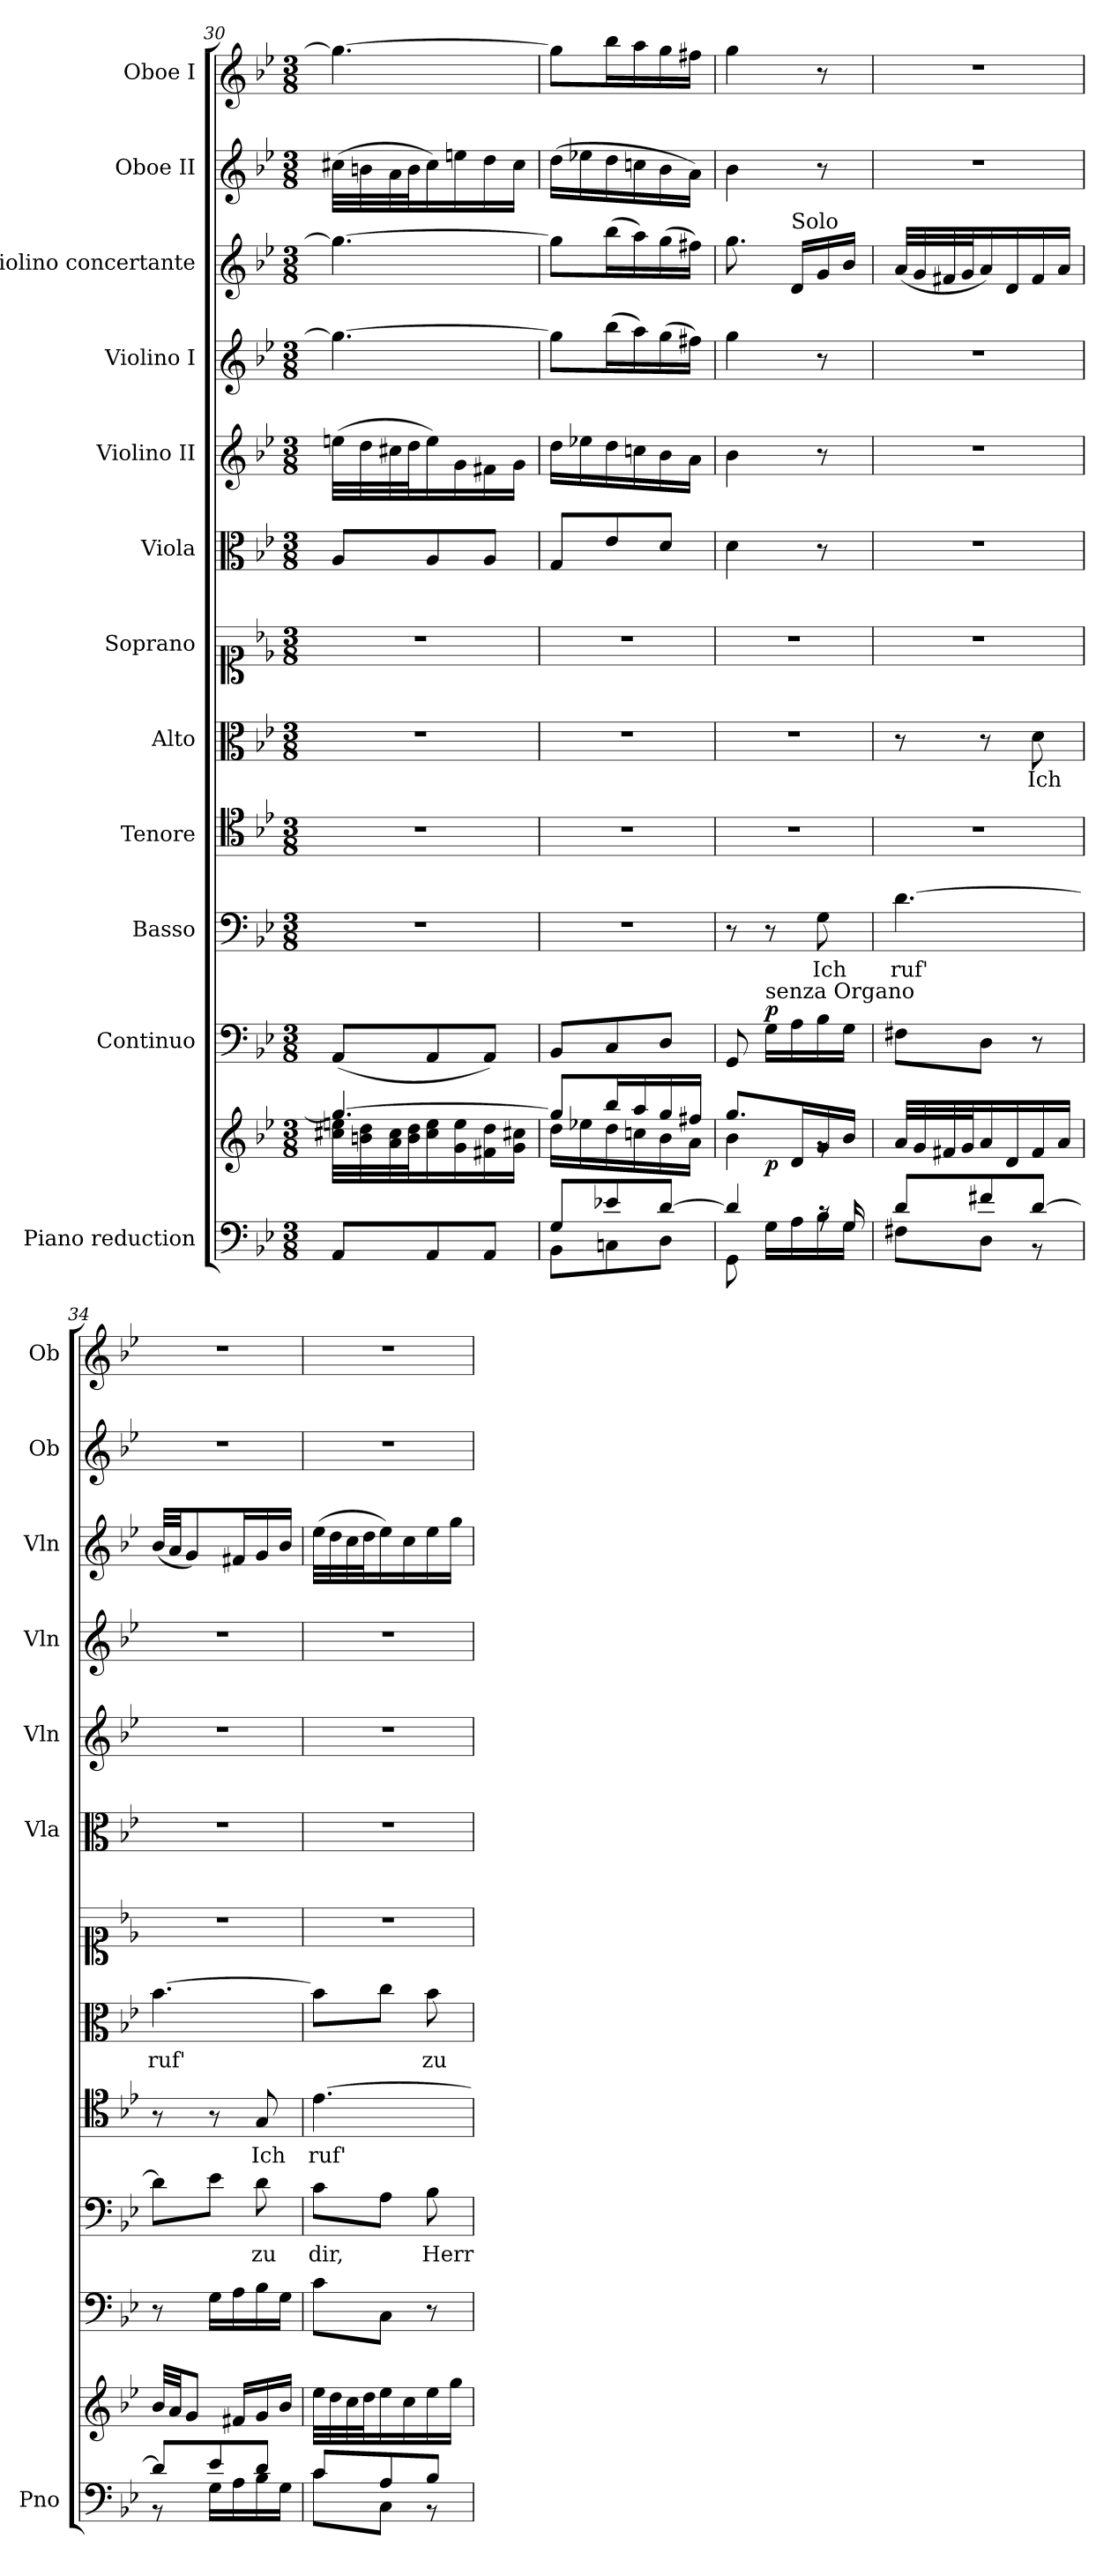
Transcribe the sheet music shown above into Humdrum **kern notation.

**kern	**kern	**dynam	**kern	**dynam	**kern	**text	**kern	**text	**kern	**text	**kern	**kern	**kern	**kern	**kern	**kern	**kern
*part12	*part12	*part12	*part11	*part11	*part10	*part10	*part9	*part9	*part8	*part8	*part7	*part6	*part5	*part4	*part3	*part2	*part1
*staff13	*staff12	*staff12/13	*staff11	*staff11	*staff10	*staff10	*staff9	*staff9	*staff8	*staff8	*staff7	*staff6	*staff5	*staff4	*staff3	*staff2	*staff1
*I"Piano reduction	*	*	*I"Continuo	*	*I"Basso	*	*I"Tenore	*	*I"Alto	*	*I"Soprano	*I"Viola	*I"Violino II	*I"Violino I	*I"Violino concertante	*I"Oboe II	*I"Oboe I
*I'Pno	*	*	*	*	*	*	*	*	*	*	*	*I'Vla	*I'Vln	*I'Vln	*I'Vln	*I'Ob	*I'Ob
!!LO:PB:g=z
*clefF4	*clefG2	*	*clefF4	*	*clefF4	*	*clefC4	*	*clefC3	*	*clefC1	*clefC3	*clefG2	*clefG2	*clefG2	*clefG2	*clefG2
*k[b-e-]	*k[b-e-]	*	*k[b-e-]	*	*k[b-e-]	*	*k[b-e-]	*	*k[b-e-]	*	*k[b-e-]	*k[b-e-]	*k[b-e-]	*k[b-e-]	*k[b-e-]	*k[b-e-]	*k[b-e-]
*M3/8	*M3/8	*	*M3/8	*	*M3/8	*	*M3/8	*	*M3/8	*	*M3/8	*M3/8	*M3/8	*M3/8	*M3/8	*M3/8	*M3/8
=30	=30	=30	=30	=30	=30	=30	=30	=30	=30	=30	=30	=30	=30	=30	=30	=30	=30
*	*^	*	*	*	*	*	*	*	*	*	*	*	*	*	*	*	*
8AA/L	4.gg/_	32cc#X\ 32een\LLL	.	(<8AA/L	.	4.r	.	4.r	.	4.r	.	4.r	8A/L	(>32een\LLL	4.gg\_	4.gg\_	(>32cc#X\LLL	4.gg\_
.	.	32bn\ 32dd\	.	.	.	.	.	.	.	.	.	.	.	32dd\	.	.	32bn\	.
.	.	32a\ 32cc#\	.	.	.	.	.	.	.	.	.	.	.	32cc#X\	.	.	32a\	.
.	.	32b\ 32dd\J	.	.	.	.	.	.	.	.	.	.	.	32dd\J	.	.	32b\J	.
8AA/	.	16cc#\ 16ee\	.	8AA/	.	.	.	.	.	.	.	.	8A/	16ee\)	.	.	16cc#\)	.
.	.	16g\ 16ee\	.	.	.	.	.	.	.	.	.	.	.	16g\	.	.	16een\	.
8AA/J	.	16f#X\ 16dd\	.	8AA/J)	.	.	.	.	.	.	.	.	8A/J	16f#X\	.	.	16dd\	.
.	.	16g\ 16cc#X\JJ	.	.	.	.	.	.	.	.	.	.	.	16g\JJ	.	.	16cc#\JJ	.
=31	=31	=31	=31	=31	=31	=31	=31	=31	=31	=31	=31	=31	=31	=31	=31	=31	=31	=31
*^	*	*	*	*	*	*	*	*	*	*	*	*	*	*	*	*	*	*
8G/L	8BB-\L	8gg/L]	16dd\LL	.	8BB-/L	.	4.r	.	4.r	.	4.r	.	4.r	8G/L	16dd\LL	8gg\L]	8gg\L]	(>16dd\LL	8gg\L]
.	.	.	16ee-X\	.	.	.	.	.	.	.	.	.	.	.	16ee-X\	.	.	16ee-X\	.
8e-X/	8Cn\	16bb-/L	16dd\	.	8C/	.	.	.	.	.	.	.	.	8e-/	16dd\	(>16bb-\L	(>16bb-\L	16dd\	16bb-\L
.	.	16aa/	16ccn\	.	.	.	.	.	.	.	.	.	.	.	16ccn\	16aa\)	16aa\)	16ccn\	16aa\
[8d/J	8D\J	16gg/	16b-\	.	8D/J	.	.	.	.	.	.	.	.	8d/J	16b-\	(>16gg\	(>16gg\	16b-\	16gg\
.	.	16ff#X/JJ	16a\JJ	.	.	.	.	.	.	.	.	.	.	.	16a\JJ	16ff#X\JJ)	16ff#X\JJ)	16a\JJ)	16ff#X\JJ
=32	=32	=32	=32	=32	=32	=32	=32	=32	=32	=32	=32	=32	=32	=32	=32	=32	=32	=32	=32
*	*	*	*^	*	*	*	*	*	*	*	*	*	*	*	*	*	*	*	*
4d/]	8GG\	8.gg/L	4b-\	8ryy	.	8GG/	.	8r	.	4.r	.	4.r	.	4.r	4d\	4b-\	4gg\	8.gg\	4b-\	4gg\
!	!	!	!	!	!	!LO:TX:a:t=senza Organo	!	!	!	!	!	!	!	!	!	!	!	!	!	!
!	!	!	!	!	!LO:DY:b	!	!LO:DY:a	!	!	!	!	!	!	!	!	!	!	!	!	!
.	16G\LL	.	.	4ryy	p	16G\LL	p	8r	.	.	.	.	.	.	.	.	.	.	.	.
!	!	!	!	!	!	!	!	!	!	!	!	!	!	!	!	!	!	!LO:TX:a:t=Solo	!	!
.	16A\	16d/L	.	.	.	16A\	.	.	.	.	.	.	.	.	.	.	.	16d/LL	.	.
!	!	!	!	!	!	!	!	!	!LO:LY:b	!	!	!	!	!	!	!	!	!	!	!
16rc	16B-\	16g/	8rg	.	.	16B-\	.	8G\	Ich	.	.	.	.	.	8r	8r	8r	16g/	8r	8r
16G/	16G\JJ	16b-/JJ	.	.	.	16G\JJ	.	.	.	.	.	.	.	.	.	.	.	16b-/JJ	.	.
=33	=33	=33	=33	=33	=33	=33	=33	=33	=33	=33	=33	=33	=33	=33	=33	=33	=33	=33	=33	=33
!	!	!	!	!	!	!	!	!	!LO:LY:b	!	!	!	!	!	!	!	!	!	!	!
*	*	*v	*v	*v	*	*	*	*	*	*	*	*	*	*	*	*	*	*	*	*
8d/L	8F#X\L	32a/LLL	.	8F#X\L	.	[4.d\	ruf'	4.r	.	8r	.	4.r	4.r	4.r	4.r	(<32a/LLL	4.r	4.r
.	.	32g/	.	.	.	.	.	.	.	.	.	.	.	.	.	32g/	.	.
.	.	32f#X/	.	.	.	.	.	.	.	.	.	.	.	.	.	32f#X/	.	.
.	.	32g/J	.	.	.	.	.	.	.	.	.	.	.	.	.	32g/J	.	.
8f#X/	8D\J	16a/	.	8D\J	.	.	.	.	.	8r	.	.	.	.	.	16a/)	.	.
.	.	16d/	.	.	.	.	.	.	.	.	.	.	.	.	.	16d/	.	.
!	!	!	!	!	!	!	!	!	!	!	!LO:LY:b	!	!	!	!	!	!	!
[8d/J	8r	16f#/	.	8r	.	.	.	.	.	8d\	Ich	.	.	.	.	16f#/	.	.
.	.	16a/JJ	.	.	.	.	.	.	.	.	.	.	.	.	.	16a/JJ	.	.
=34	=34	=34	=34	=34	=34	=34	=34	=34	=34	=34	=34	=34	=34	=34	=34	=34	=34	=34
!	!	!	!	!	!	!	!	!	!	!	!LO:LY:b	!	!	!	!	!	!	!
8d/L]	8r	32b-/LLL	.	8r	.	8d\L]	.	8r	.	[4.b-\	ruf'	4.r	4.r	4.r	4.r	(<32b-/LLL	4.r	4.r
.	.	32a/JJ	.	.	.	.	.	.	.	.	.	.	.	.	.	32a/JJ	.	.
.	.	8g/J	.	.	.	.	.	.	.	.	.	.	.	.	.	8g/)	.	.
8e-/	16G\LL	.	.	16G\LL	.	8e-\J	.	8r	.	.	.	.	.	.	.	.	.	.
.	16A\	16f#X/LL	.	16A\	.	.	.	.	.	.	.	.	.	.	.	16f#X/L	.	.
!	!	!	!	!	!	!	!LO:LY:b	!	!LO:LY:b	!	!	!	!	!	!	!	!	!
8d/J	16B-\	16g/	.	16B-\	.	8d\	zu	8G/	Ich	.	.	.	.	.	.	16g/	.	.
.	16G\JJ	16b-/JJ	.	16G\JJ	.	.	.	.	.	.	.	.	.	.	.	16b-/JJ	.	.
=35	=35	=35	=35	=35	=35	=35	=35	=35	=35	=35	=35	=35	=35	=35	=35	=35	=35	=35
!	!	!	!	!	!	!	!LO:LY:b	!	!LO:LY:b	!	!	!	!	!	!	!	!	!
8c/L	8c\L	32ee-\LLL	.	8c\L	.	8c\L	dir,	[4.e-\	ruf'	8b-\L]	.	4.r	4.r	4.r	4.r	(>32ee-\LLL	4.r	4.r
.	.	32dd\	.	.	.	.	.	.	.	.	.	.	.	.	.	32dd\	.	.
.	.	32cc\	.	.	.	.	.	.	.	.	.	.	.	.	.	32cc\	.	.
.	.	32dd\J	.	.	.	.	.	.	.	.	.	.	.	.	.	32dd\J	.	.
8A/	8C\J	16ee-\	.	8C\J	.	8A\J	.	.	.	8cc\J	.	.	.	.	.	16ee-\)	.	.
.	.	16cc\	.	.	.	.	.	.	.	.	.	.	.	.	.	16cc\	.	.
!	!	!	!	!	!	!	!LO:LY:b	!	!	!	!LO:LY:b	!	!	!	!	!	!	!
8B-/J	8r	16ee-\	.	8r	.	8B-\	Herr	.	.	8b-\	zu	.	.	.	.	16ee-\	.	.
.	.	16gg\JJ	.	.	.	.	.	.	.	.	.	.	.	.	.	16gg\JJ	.	.
*v	*v	*	*	*	*	*	*	*	*	*	*	*	*	*	*	*	*	*
=	=	=	=	=	=	=	=	=	=	=	=	=	=	=	=	=	=
*-	*-	*-	*-	*-	*-	*-	*-	*-	*-	*-	*-	*-	*-	*-	*-	*-	*-
